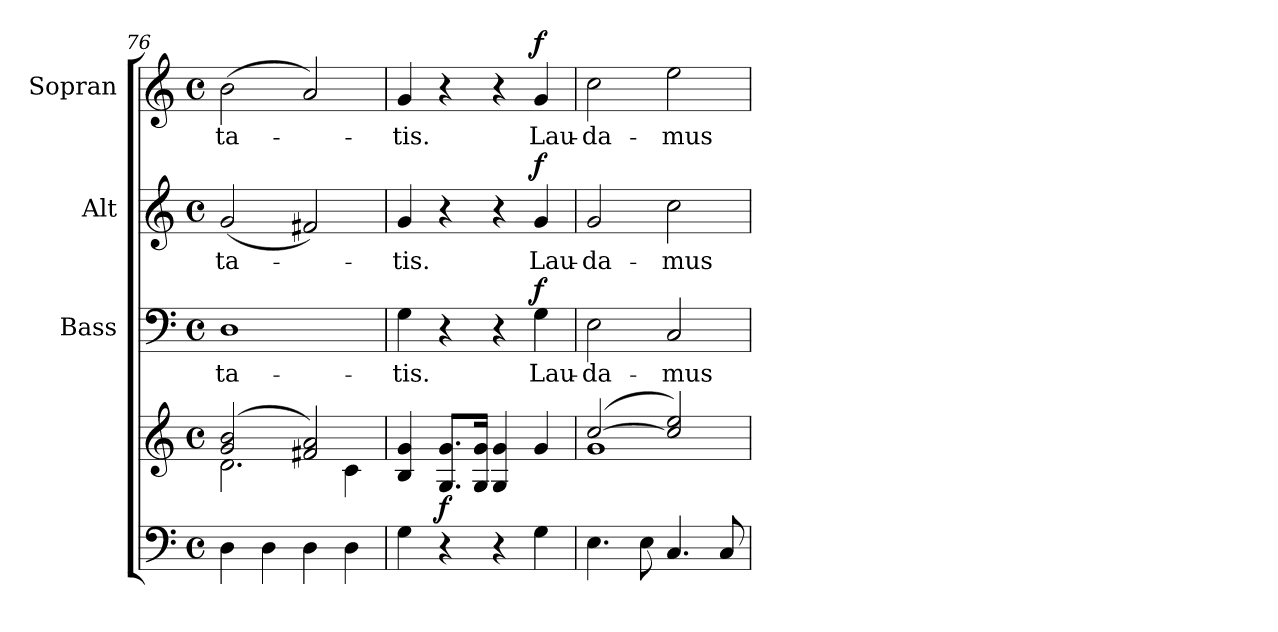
**kern	**kern	**dynam	**kern	**text	**dynam	**kern	**text	**dynam	**kern	**text	**dynam
*part4	*part4	*part4	*part3	*part3	*part3	*part2	*part2	*part2	*part1	*part1	*part1
*staff5	*staff4	*staff4/5	*staff3	*staff3	*staff3	*staff2	*staff2	*staff2	*staff1	*staff1	*staff1
*	*	*	*I"Bass	*	*	*I"Alt	*	*	*I"Sopran	*	*
*	*	*	*I'B.	*	*	*I'A.	*	*	*I'S.	*	*
*clefF4	*clefG2	*	*clefF4	*	*	*clefG2	*	*	*clefG2	*	*
*k[]	*k[]	*	*k[]	*	*	*k[]	*	*	*k[]	*	*
*C:	*C:	*	*C:	*	*	*C:	*	*	*C:	*	*
*M4/4	*M4/4	*	*M4/4	*	*	*M4/4	*	*	*M4/4	*	*
*met(c)	*met(c)	*	*met(c)	*	*	*met(c)	*	*	*met(c)	*	*
=76	=76	=76	=76	=76	=76	=76	=76	=76	=76	=76	=76
*	*^	*	*	*	*	*	*	*	*	*	*
!	!	!	!	!	!LO:LY:b	!	!	!LO:LY:b	!	!	!LO:LY:b	!
4D\	(2g/ 2b/	2.d\	.	1D	-ta-	.	(<2g/	-ta-	.	(>2b\	-ta-	.
4D\	.	.	.	.	.	.	.	.	.	.	.	.
4D\	2f#X/ 2a/)	.	.	.	.	.	2f#X/)	.	.	2a/)	.	.
4D\	.	4c\	.	.	.	.	.	.	.	.	.	.
=77	=77	=77	=77	=77	=77	=77	=77	=77	=77	=77	=77	=77
!	!	!	!	!	!LO:LY:b	!	!	!LO:LY:b	!	!	!LO:LY:b	!
*	*v	*v	*	*	*	*	*	*	*	*	*	*
4G\	4B/ 4g/	.	4G\	-tis.	.	4g/	-tis.	.	4g/	-tis.	.
!	!	!LO:DY:b	!	!	!	!	!	!	!	!	!
4r	8.G/ 8.g/L	f	4r	.	.	4r	.	.	4r	.	.
.	16G/ 16g/Jk	.	.	.	.	.	.	.	.	.	.
4r	4G/ 4g/	.	4r	.	.	4r	.	.	4r	.	.
!	!	!	!	!LO:LY:b	!LO:DY:a	!	!LO:LY:b	!LO:DY:a	!	!LO:LY:b	!LO:DY:a
4G\	4g/	.	4G\	Lau-	f	4g/	Lau-	f	4g/	Lau-	f
=78	=78	=78	=78	=78	=78	=78	=78	=78	=78	=78	=78
*	*^	*	*	*	*	*	*	*	*	*	*
!	!	!	!	!	!LO:LY:b	!	!	!LO:LY:b	!	!	!LO:LY:b	!
4.E\	([<2cc/	1g	.	2E\	-da-	.	2g/	-da-	.	2cc\	-da-	.
8E\	.	.	.	.	.	.	.	.	.	.	.	.
!	!	!	!	!	!LO:LY:b	!	!	!LO:LY:b	!	!	!LO:LY:b	!
4.C/	2cc/] 2ee/)	.	.	2C/	-mus	.	2cc\	-mus	.	2ee\	-mus	.
8C/	.	.	.	.	.	.	.	.	.	.	.	.
*	*v	*v	*	*	*	*	*	*	*	*	*	*
=	=	=	=	=	=	=	=	=	=	=	=
*-	*-	*-	*-	*-	*-	*-	*-	*-	*-	*-	*-
